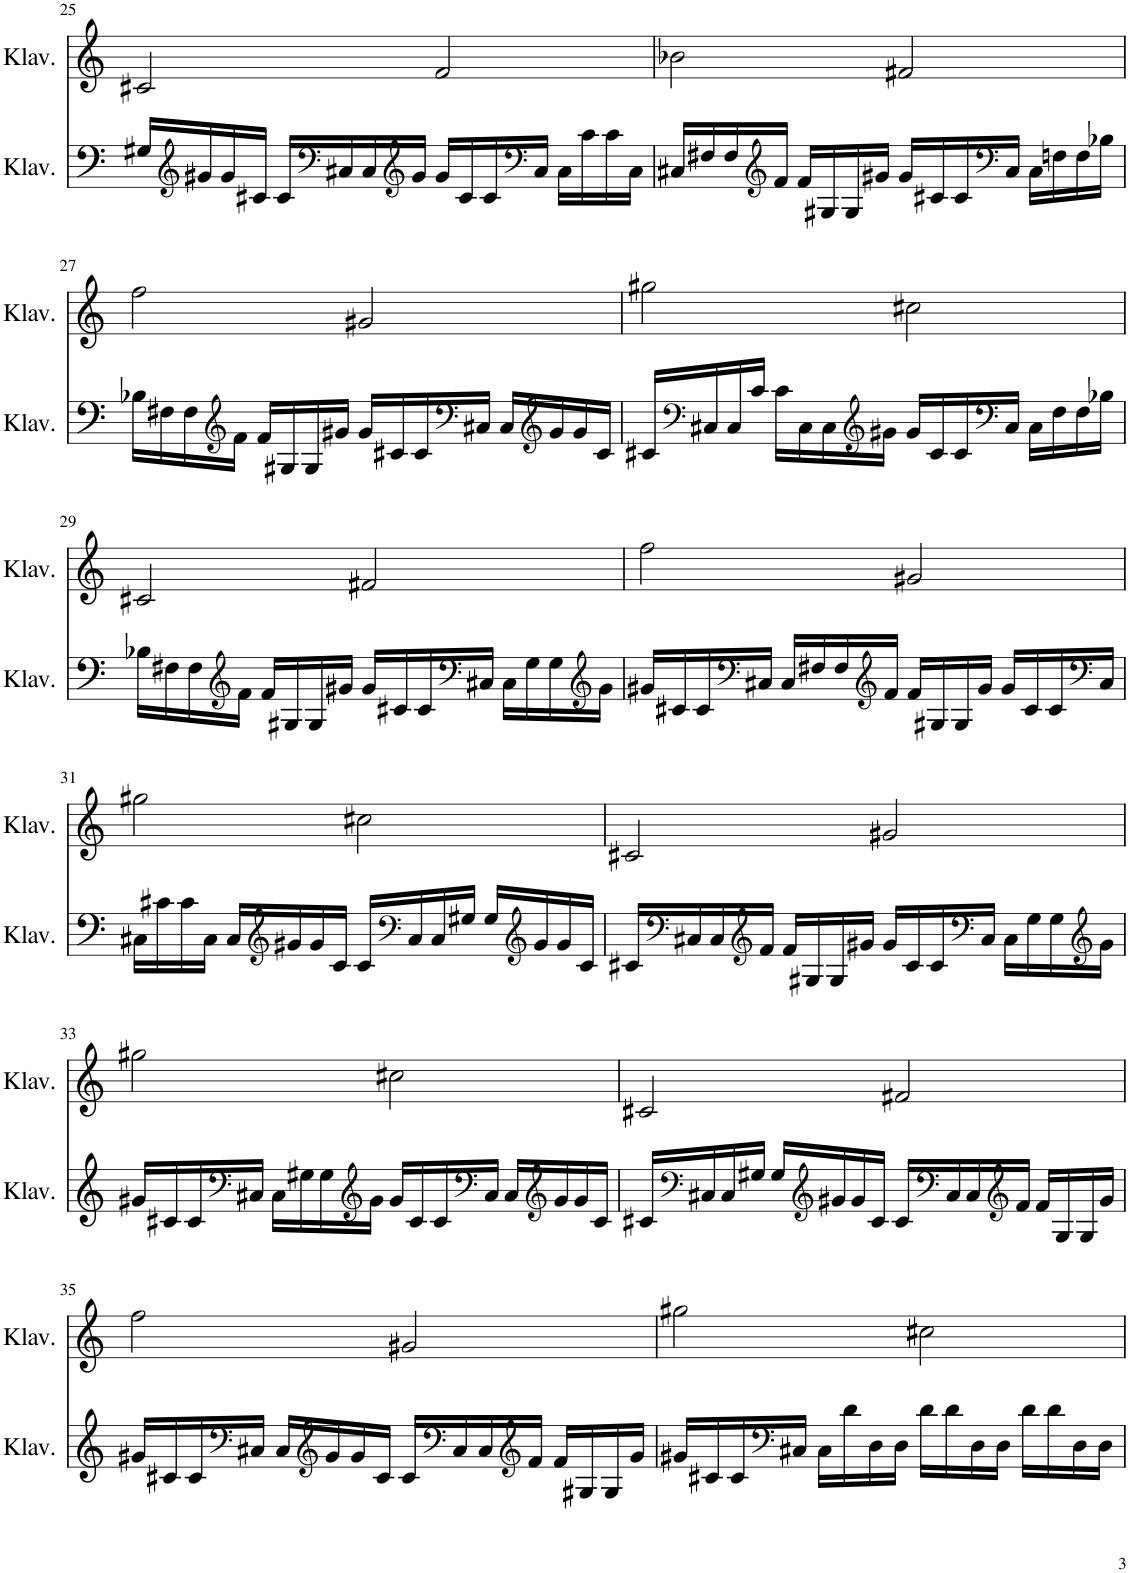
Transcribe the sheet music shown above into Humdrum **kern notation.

**kern	**kern
*part2	*part1
*staff2	*staff1
*I"Klavier	*I"Klavier
*I'Klav.	*I'Klav.
!!LO:PB:g=z
*clefF4	*clefG2
*k[]	*k[]
*M4/4	*M4/4
=25	=25
16G#X/LL	2c#X/
*clefG2	*
16g#X/	.
16g#/	.
16c#X/JJ	.
16c#/LL	.
*clefF4	*
16C#X/	.
16C#/	.
*clefG2	*
16g#/JJ	.
16g#/LL	2f/
16c#/	.
16c#/	.
*clefF4	*
16C#/JJ	.
16C#\LL	.
16c#\	.
16c#\	.
16C#\JJ	.
=26	=26
16C#X/LL	2b-X\
16F#X/	.
16F#/	.
*clefG2	*
16f/JJ	.
16f/LL	.
16G#X/	.
16G#/	.
16g#X/JJ	.
16g#/LL	2f#X/
16c#X/	.
16c#/	.
*clefF4	*
16C#/JJ	.
16C#\LL	.
16Fn\	.
16F\	.
16B-X\JJ	.
!!LO:LB:g=z
=27	=27
16B-X\LL	2ff\
16F#X\	.
16F#\	.
*clefG2	*
16f\JJ	.
16f/LL	.
16G#X/	.
16G#/	.
16g#X/JJ	.
16g#/LL	2g#X/
16c#X/	.
16c#/	.
*clefF4	*
16C#X/JJ	.
16C#/LL	.
*clefG2	*
16g#/	.
16g#/	.
16c#/JJ	.
=28	=28
16c#X/LL	2gg#X\
*clefF4	*
16C#X/	.
16C#/	.
16c#/JJ	.
16c#\LL	.
16C#\	.
16C#\	.
*clefG2	*
16g#X\JJ	.
16g#/LL	2cc#X\
16c#/	.
16c#/	.
*clefF4	*
16C#/JJ	.
16C#\LL	.
16F\	.
16F\	.
16B-X\JJ	.
!!LO:LB:g=z
=29	=29
16B-X\LL	2c#X/
16F#X\	.
16F#\	.
*clefG2	*
16f\JJ	.
16f/LL	.
16G#X/	.
16G#/	.
16g#X/JJ	.
16g#/LL	2f#X/
16c#X/	.
16c#/	.
*clefF4	*
16C#X/JJ	.
16C#\LL	.
16G#\	.
16G#\	.
*clefG2	*
16g#\JJ	.
=30	=30
16g#X/LL	2ff\
16c#X/	.
16c#/	.
*clefF4	*
16C#X/JJ	.
16C#/LL	.
16F#X/	.
16F#/	.
*clefG2	*
16f/JJ	.
16f/LL	2g#X/
16G#X/	.
16G#/	.
16g#/JJ	.
16g#/LL	.
16c#/	.
16c#/	.
*clefF4	*
16C#/JJ	.
!!LO:LB:g=z
=31	=31
16C#X\LL	2gg#X\
16c#X\	.
16c#\	.
16C#\JJ	.
16C#/LL	.
*clefG2	*
16g#X/	.
16g#/	.
16c#/JJ	.
16c#/LL	2cc#X\
*clefF4	*
16C#/	.
16C#/	.
16G#X/JJ	.
16G#/LL	.
*clefG2	*
16g#/	.
16g#/	.
16c#/JJ	.
=32	=32
16c#X/LL	2c#X/
*clefF4	*
16C#X/	.
16C#/	.
*clefG2	*
16f/JJ	.
16f/LL	.
16G#X/	.
16G#/	.
16g#X/JJ	.
16g#/LL	2g#X/
16c#/	.
16c#/	.
*clefF4	*
16C#/JJ	.
16C#\LL	.
16G#\	.
16G#\	.
*clefG2	*
16g#\JJ	.
!!LO:LB:g=z
=33	=33
16g#X/LL	2gg#X\
16c#X/	.
16c#/	.
*clefF4	*
16C#X/JJ	.
16C#\LL	.
16G#X\	.
16G#\	.
*clefG2	*
16g#\JJ	.
16g#/LL	2cc#X\
16c#/	.
16c#/	.
*clefF4	*
16C#/JJ	.
16C#/LL	.
*clefG2	*
16g#/	.
16g#/	.
16c#/JJ	.
=34	=34
16c#X/LL	2c#X/
*clefF4	*
16C#X/	.
16C#/	.
16G#X/JJ	.
16G#/LL	.
*clefG2	*
16g#X/	.
16g#/	.
16c#/JJ	.
16c#/LL	2f#X/
*clefF4	*
16C#/	.
16C#/	.
*clefG2	*
16f/JJ	.
16f/LL	.
16G#/	.
16G#/	.
16g#/JJ	.
!!LO:LB:g=z
=35	=35
16g#X/LL	2ff\
16c#X/	.
16c#/	.
*clefF4	*
16C#X/JJ	.
16C#/LL	.
*clefG2	*
16g#/	.
16g#/	.
16c#/JJ	.
16c#/LL	2g#X/
*clefF4	*
16C#/	.
16C#/	.
*clefG2	*
16f/JJ	.
16f/LL	.
16G#X/	.
16G#/	.
16g#/JJ	.
=36	=36
16g#X/LL	2gg#X\
16c#X/	.
16c#/	.
*clefF4	*
16C#X/JJ	.
16C#\LL	.
16d\	.
16D\	.
16D\JJ	.
16d\LL	2cc#X\
16d\	.
16D\	.
16D\JJ	.
16d\LL	.
16d\	.
16D\	.
16D\JJ	.
=	=
*-	*-
